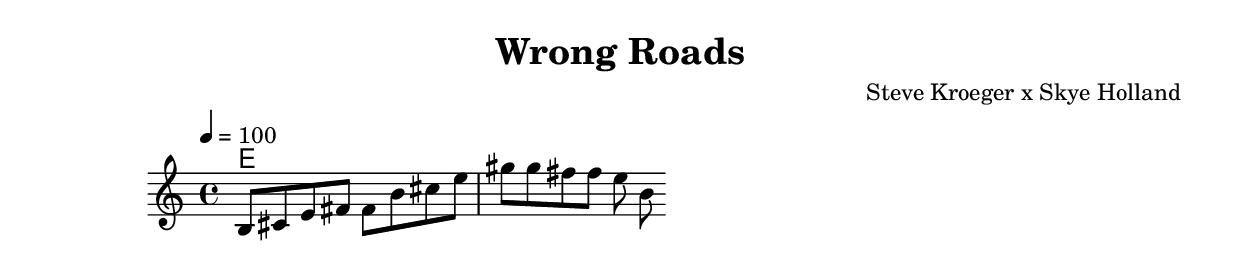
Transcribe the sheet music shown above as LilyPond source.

\version "2.19.83"
\language "english"

\header {
  title = "Wrong Roads"
  composer = "Steve Kroeger x Skye Holland"
  
}

global = {
  \time 4/4
  \key c \major
  \tempo 4=100
}

chordNames = \chordmode {
  \global
  e1
  
}

melody = \relative c' {
  \global
  b8 cs  e fs fs b cs e 
  gs gs fs fs e b 
  
}

words = \lyricmode {
  
  
}

\score {
  <<
    \new ChordNames \chordNames
    \new Staff { \melody }
    \addlyrics { \words }
  >>
  \layout { }
  \midi { }
}
